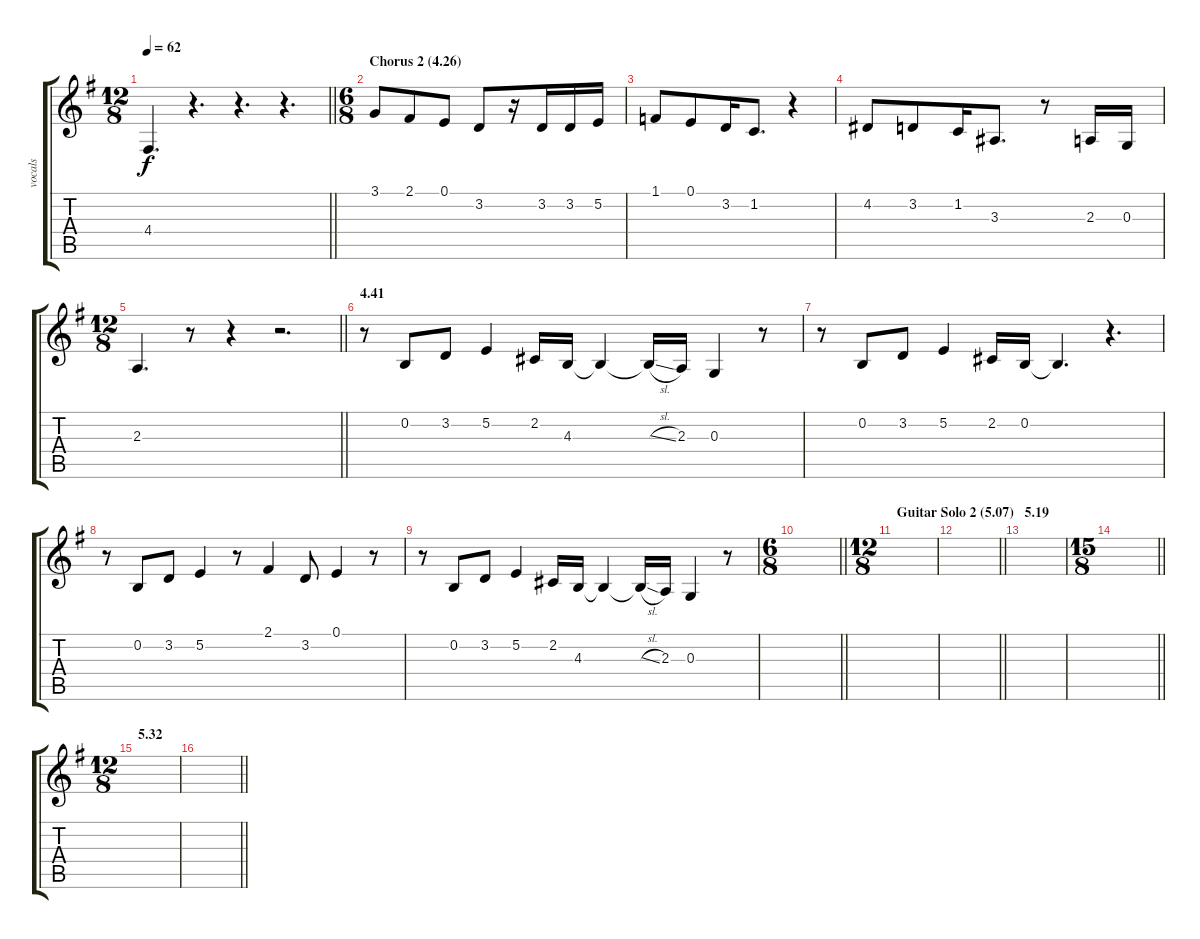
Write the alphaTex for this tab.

\track ("vocals" "vocals") {instrument clarinet}
\staff {score tabs}
\tuning (E4 B3 G3 D3 A2 E2) {hide}
\ts (12 8)
\tempo 62
\clef g2
\barLineRight lightlight
\ks g
4.4.4{d dy f} r.4{d} r.4{d} r.4{d} |
\ts (6 8)
\section ("" "Chorus 2 (4.26)")
3.1.8 2.1.8 0.1.8 3.2.8 r.16 3.2.16 3.2.16 5.2.16 |
1.1.8 0.1.8 3.2.16 1.2.8{d} r.4 |
4.2.8 3.2.8 1.2.16 3.3.8{d} r.8 2.3.16 0.3.16 |
\ts (12 8)
\barLineRight lightlight
2.3.4{d} r.8 r.4 r.2{d} |
\section ("" "4.41")
r.8 0.2.8 3.2.8 5.2.4 2.2.16 4.3.16 4.3{t}.4 4.3{sl t}.16 2.3.16 0.3.4 r.8 |
r.8 0.2.8 3.2.8 5.2.4 2.2.16 0.2.16 0.2{t}.4{d} r.4{d} |
r.8 0.2.8 3.2.8 5.2.4 r.8 2.1.4 3.2.8 0.1.4 r.8 |
r.8 0.2.8 3.2.8 5.2.4 2.2.16 4.3.16 4.3{t}.4 4.3{sl t}.16 2.3.16 0.3.4 r.8 |
\ts (6 8)
\barLineRight lightlight
|
\ts (12 8)
\section ("" "Guitar Solo 2 (5.07)")
|
\barLineRight lightlight
|
\section ("" "5.19")
|
\ts (15 8)
\barLineRight lightlight
|
\ts (12 8)
\section ("" "5.32")
|
\barLineRight lightlight
